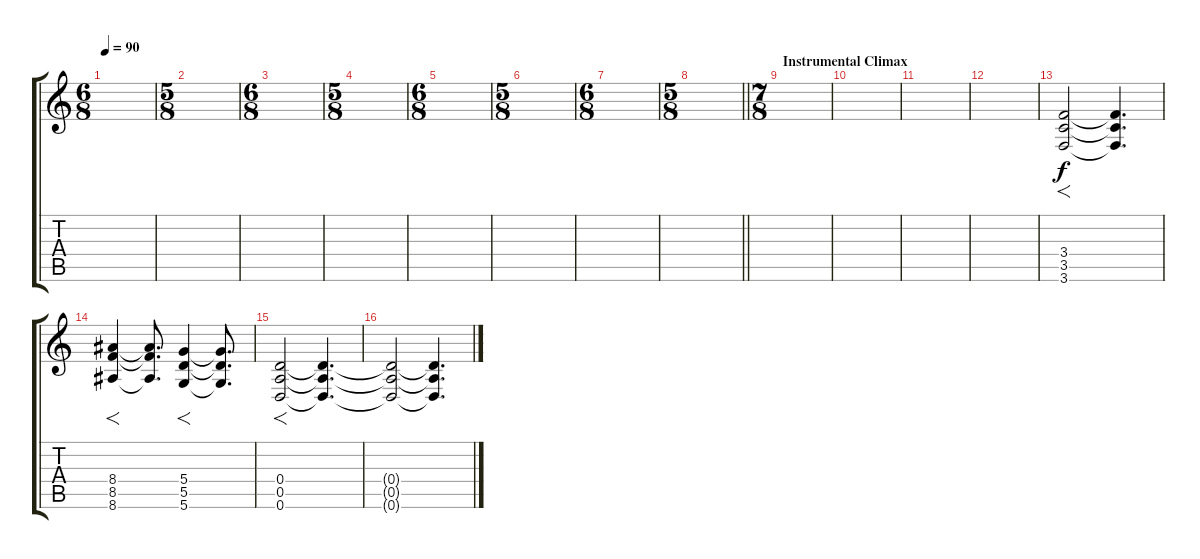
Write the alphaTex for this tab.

\track "" {instrument distortionguitar}
\staff {score tabs}
\tuning (E4 B3 G3 D3 A2 D2) {hide}
\ts (6 8)
\tempo 90
\clef g2
\ks c
|
\ts (5 8)
|
\ts (6 8)
|
\ts (5 8)
|
\ts (6 8)
|
\ts (5 8)
|
\ts (6 8)
|
\ts (5 8)
\barLineRight lightlight
|
\ts (7 8)
\section ("" "Instrumental Climax")
|
|
|
|
(3.4 3.5 3.6).2{f} (3.4{t} 3.5{t} 3.6{t}).4{d} |
(8.4 8.5 8.6).4{f} (8.4{t} 8.5{t} 8.6{t}).8{d} (5.4 5.5 5.6).4{f} (5.4{t} 5.5{t} 5.6{t}).8{d} |
(0.4 0.5 0.6).2{f} (0.4{t} 0.5{t} 0.6{t}).4{d} |
(0.4{t} 0.5{t} 0.6{t}).2 (0.4{t} 0.5{t} 0.6{t}).4{d}
